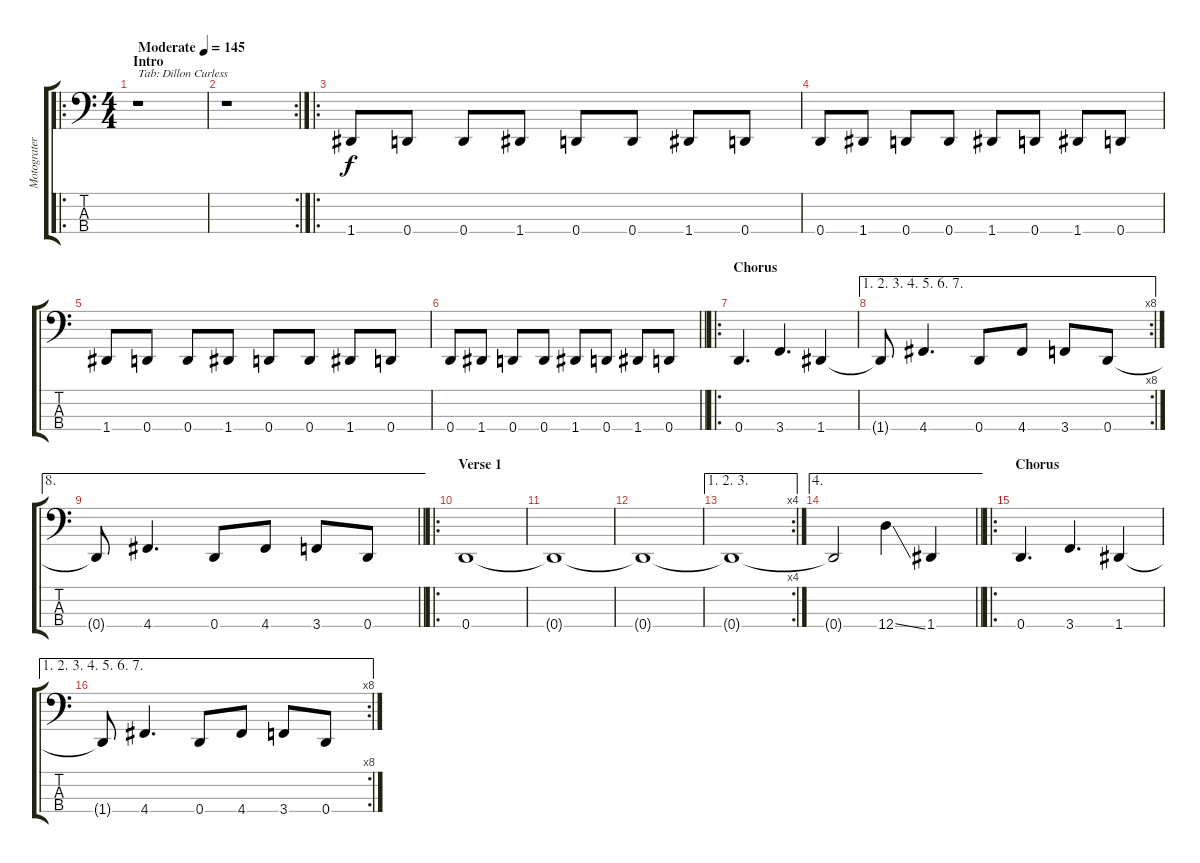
\track ("Motograter" "Motograter") {instrument slapbass1}
\staff {score tabs}
\tuning (F2 C2 G1 D1) {hide}
\ro
\ts (4 4)
\section ("" "Intro")
\tempo (145 "Moderate")
\clef f4
\ks c
r.1{txt "Tab: Dillon Curless" dy f instrument slapbass1} |
\rc 2
r.1 |
\ro
1.4.8 0.4.8 0.4.8 1.4.8 0.4.8 0.4.8 1.4.8 0.4.8 |
0.4.8 1.4.8 0.4.8 0.4.8 1.4.8 0.4.8 1.4.8 0.4.8 |
1.4.8 0.4.8 0.4.8 1.4.8 0.4.8 0.4.8 1.4.8 0.4.8 |
\barLineRight lightlight
0.4.8 1.4.8 0.4.8 0.4.8 1.4.8 0.4.8 1.4.8 0.4.8 |
\ro
\section ("" "Chorus")
0.4.4{d} 3.4.4{d} 1.4.4 |
\ae (1 2 3 4 5 6 7)
\rc 8
1.4{t}.8 4.4.4{d} 0.4.8 4.4.8 3.4.8 0.4.8 |
\ae 8
\barLineRight lightlight
0.4{t}.8 4.4.4{d} 0.4.8 4.4.8 3.4.8 0.4.8 |
\ro
\section ("" "Verse 1")
0.4.1 |
0.4{t}.1 |
0.4{t}.1 |
\ae (1 2 3)
\rc 4
0.4{t}.1 |
\ae 4
\barLineRight lightlight
0.4{t}.2 12.4{ss}.4 1.4.4 |
\ro
\section ("" "Chorus")
0.4.4{d} 3.4.4{d} 1.4.4 |
\ae (1 2 3 4 5 6 7)
\rc 8
1.4{t}.8 4.4.4{d} 0.4.8 4.4.8 3.4.8 0.4.8
